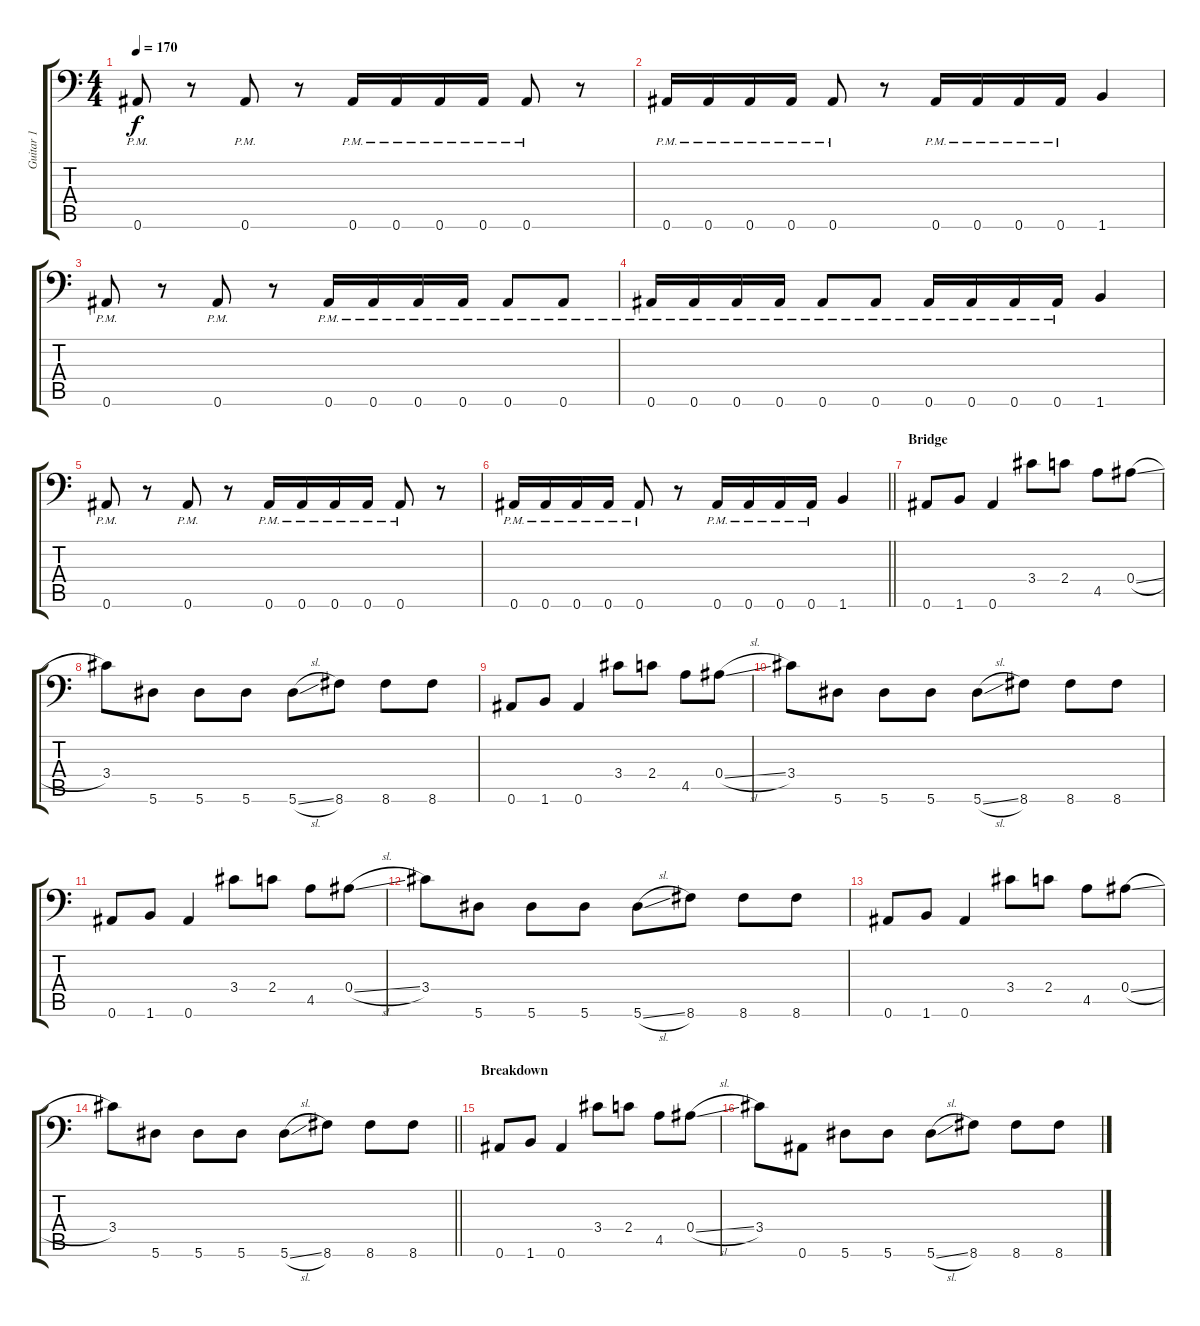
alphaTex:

\track ("Guitar 1" "Guitar 1") {instrument distortionguitar}
\staff {score tabs}
\tuning (C4 G3 Eb3 Bb2 F2 Bb1) {hide}
\ts (4 4)
\tempo 170
\clef f4
\ks c
0.6{pm}.8{dy f} r.8 0.6{pm}.8 r.8 0.6{pm}.16 0.6{pm}.16 0.6{pm}.16 0.6{pm}.16 0.6{pm}.8 r.8 |
0.6{pm}.16 0.6{pm}.16 0.6{pm}.16 0.6{pm}.16 0.6{pm}.8 r.8 0.6{pm}.16 0.6{pm}.16 0.6{pm}.16 0.6{pm}.16 1.6.4 |
0.6{pm}.8 r.8 0.6{pm}.8 r.8 0.6{pm}.16 0.6{pm}.16 0.6{pm}.16 0.6{pm}.16 0.6{pm}.8 0.6{pm}.8 |
0.6{pm}.16 0.6{pm}.16 0.6{pm}.16 0.6{pm}.16 0.6{pm}.8 0.6{pm}.8 0.6{pm}.16 0.6{pm}.16 0.6{pm}.16 0.6{pm}.16 1.6.4 |
0.6{pm}.8 r.8 0.6{pm}.8 r.8 0.6{pm}.16 0.6{pm}.16 0.6{pm}.16 0.6{pm}.16 0.6{pm}.8 r.8 |
\barLineRight lightlight
0.6{pm}.16 0.6{pm}.16 0.6{pm}.16 0.6{pm}.16 0.6{pm}.8 r.8 0.6{pm}.16 0.6{pm}.16 0.6{pm}.16 0.6{pm}.16 1.6.4 |
\section ("" "Bridge")
0.6.8{instrument overdrivenguitar} 1.6.8 0.6.4 3.4.8 2.4.8 4.5.8 0.4{sl}.8 |
3.4.8 5.6.8 5.6.8 5.6.8 5.6{sl}.8 8.6.8 8.6.8 8.6.8 |
0.6.8 1.6.8 0.6.4 3.4.8 2.4.8 4.5.8 0.4{sl}.8 |
3.4.8 5.6.8 5.6.8 5.6.8 5.6{sl}.8 8.6.8 8.6.8 8.6.8 |
0.6.8 1.6.8 0.6.4 3.4.8 2.4.8 4.5.8 0.4{sl}.8 |
3.4.8 5.6.8 5.6.8 5.6.8 5.6{sl}.8 8.6.8 8.6.8 8.6.8 |
0.6.8 1.6.8 0.6.4 3.4.8 2.4.8 4.5.8 0.4{sl}.8 |
\barLineRight lightlight
3.4.8 5.6.8 5.6.8 5.6.8 5.6{sl}.8 8.6.8 8.6.8 8.6.8 |
\section ("" "Breakdown")
0.6.8 1.6.8 0.6.4 3.4.8 2.4.8 4.5.8 0.4{sl}.8 |
3.4.8 0.6.8 5.6.8 5.6.8 5.6{sl}.8 8.6.8 8.6.8 8.6.8
